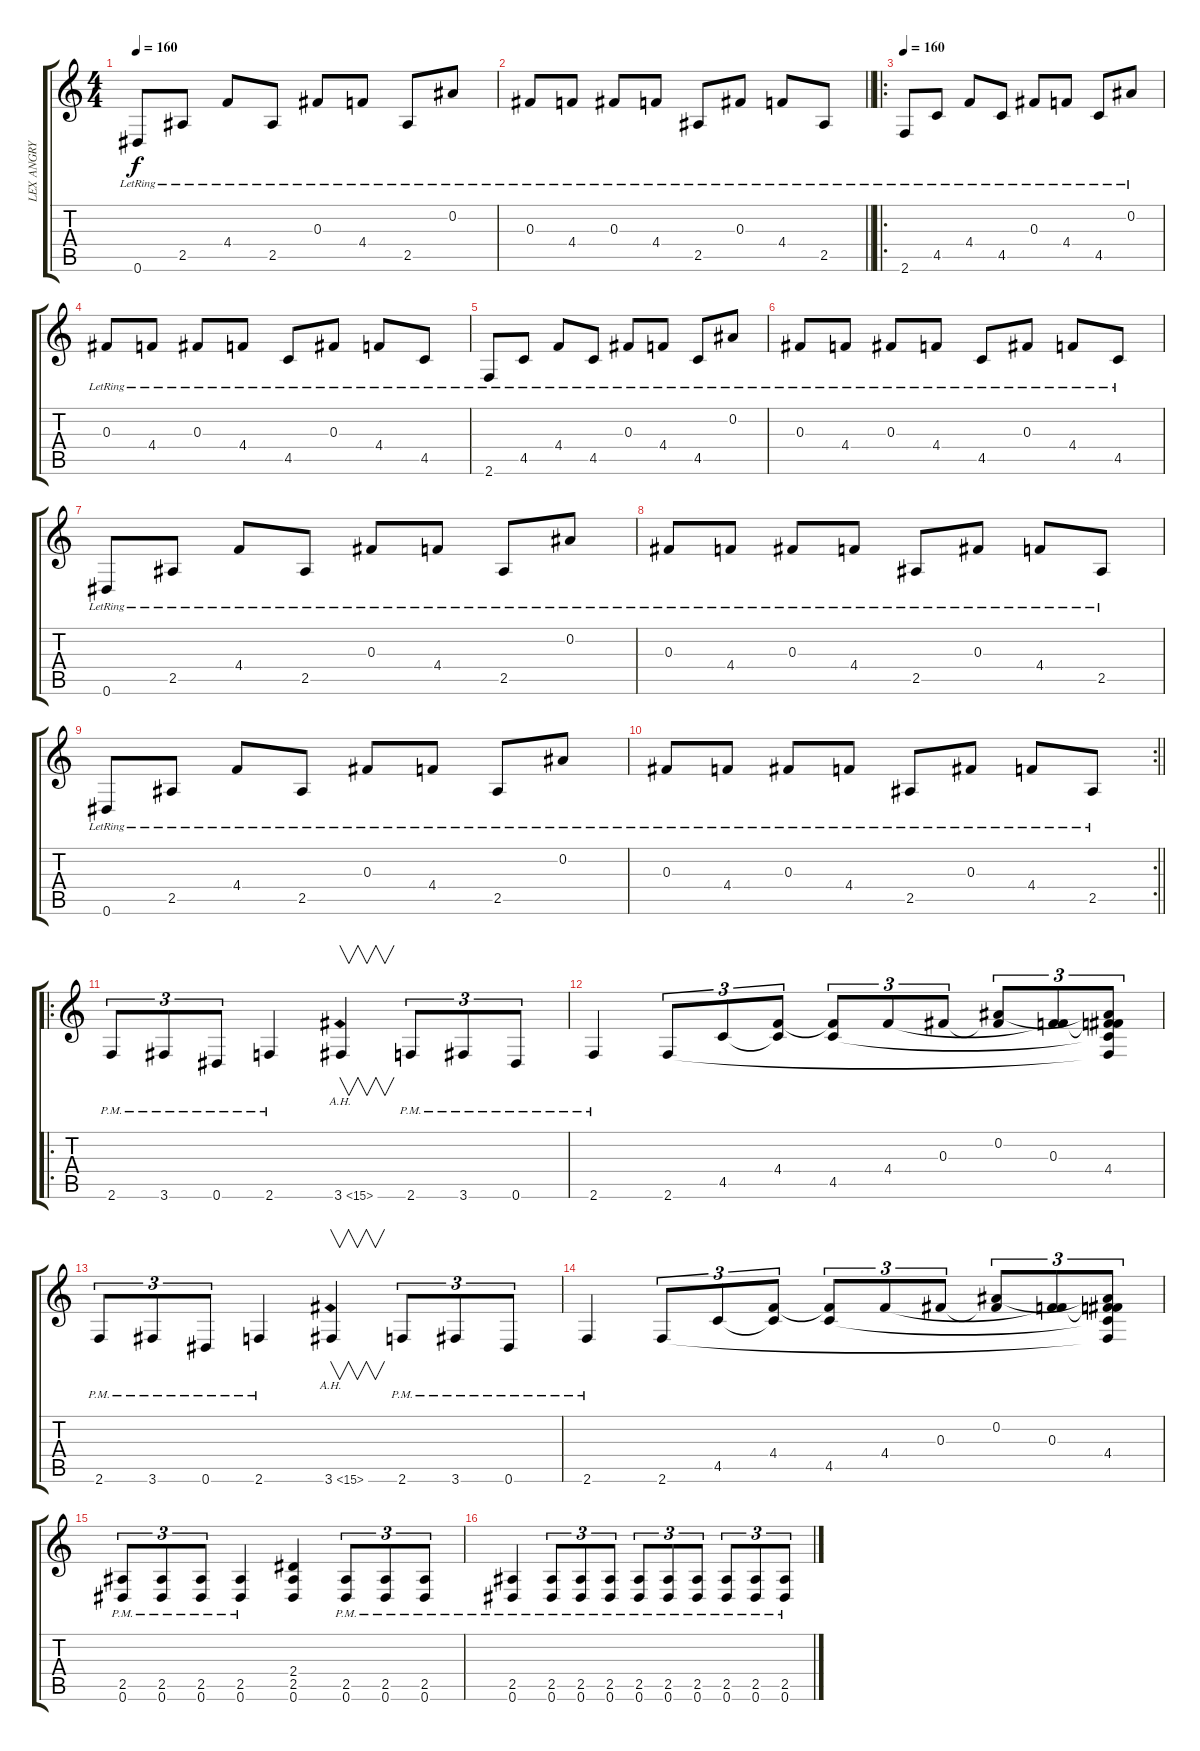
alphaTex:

\track ("LEX ANGRY" "LEX ANGRY") {instrument acousticguitarsteel}
\staff {score tabs}
\tuning (Eb4 Bb3 Gb3 Db3 Ab2 Eb2) {hide}
\ts (4 4)
\tempo 160
\clef g2
\ks c
0.6{lr}.8{dy f} 2.5{lr}.8 4.4{lr}.8 2.5{lr}.8 0.3{lr}.8 4.4{lr}.8 2.5{lr}.8 0.2{lr}.8 |
\barLineRight lightlight
0.3{lr}.8 4.4{lr}.8 0.3{lr}.8 4.4{lr}.8 2.5{lr}.8 0.3{lr}.8 4.4{lr}.8 2.5{lr}.8 |
\ro
\tempo 160
2.6{lr}.8 4.5{lr}.8 4.4{lr}.8 4.5{lr}.8 0.3{lr}.8 4.4{lr}.8 4.5{lr}.8 0.2{lr}.8 |
0.3{lr}.8 4.4{lr}.8 0.3{lr}.8 4.4{lr}.8 4.5{lr}.8 0.3{lr}.8 4.4{lr}.8 4.5{lr}.8 |
2.6{lr}.8 4.5{lr}.8 4.4{lr}.8 4.5{lr}.8 0.3{lr}.8 4.4{lr}.8 4.5{lr}.8 0.2{lr}.8 |
0.3{lr}.8 4.4{lr}.8 0.3{lr}.8 4.4{lr}.8 4.5{lr}.8 0.3{lr}.8 4.4{lr}.8 4.5{lr}.8 |
0.6{lr}.8 2.5{lr}.8 4.4{lr}.8 2.5{lr}.8 0.3{lr}.8 4.4{lr}.8 2.5{lr}.8 0.2{lr}.8 |
0.3{lr}.8 4.4{lr}.8 0.3{lr}.8 4.4{lr}.8 2.5{lr}.8 0.3{lr}.8 4.4{lr}.8 2.5{lr}.8 |
0.6{lr}.8 2.5{lr}.8 4.4{lr}.8 2.5{lr}.8 0.3{lr}.8 4.4{lr}.8 2.5{lr}.8 0.2{lr}.8 |
\rc 2
\barLineRight lightlight
0.3{lr}.8 4.4{lr}.8 0.3{lr}.8 4.4{lr}.8 2.5{lr}.8 0.3{lr}.8 4.4{lr}.8 2.5{lr}.8 |
\ro
2.6{pm}.8{tu (3 2) instrument distortionguitar} 3.6{pm}.8{tu (3 2)} 0.6{pm}.8{tu (3 2)} 2.6{pm}.4 3.6{ah 12}.4{v} 2.6{pm}.8{tu (3 2)} 3.6{pm}.8{tu (3 2)} 0.6{pm}.8{tu (3 2)} |
2.6{pm}.4 2.6.8{tu (3 2)} 4.5.8{tu (3 2)} (4.4 4.5{t}).8{tu (3 2)} (4.4{t} 4.5).8{tu (3 2)} 4.4.8{tu (3 2)} 0.3.8{tu (3 2)} (0.2 0.3{t}).8{tu (3 2)} (0.3 4.4{t}).8{tu (3 2)} (0.2{t} 0.3{t} 4.4 4.5{t} 2.6{t}).8{tu (3 2)} |
2.6{pm}.8{tu (3 2)} 3.6{pm}.8{tu (3 2)} 0.6{pm}.8{tu (3 2)} 2.6{pm}.4 3.6{ah 12}.4{v} 2.6{pm}.8{tu (3 2)} 3.6{pm}.8{tu (3 2)} 0.6{pm}.8{tu (3 2)} |
2.6{pm}.4 2.6.8{tu (3 2)} 4.5.8{tu (3 2)} (4.4 4.5{t}).8{tu (3 2)} (4.4{t} 4.5).8{tu (3 2)} 4.4.8{tu (3 2)} 0.3.8{tu (3 2)} (0.2 0.3{t}).8{tu (3 2)} (0.3 4.4{t}).8{tu (3 2)} (0.2{t} 0.3{t} 4.4 4.5{t} 2.6{t}).8{tu (3 2)} |
(2.5{pm} 0.6{pm}).8{tu (3 2)} (2.5{pm} 0.6{pm}).8{tu (3 2)} (2.5{pm} 0.6{pm}).8{tu (3 2)} (2.5{pm} 0.6{pm}).4 (2.4 2.5 0.6).4 (2.5{pm} 0.6{pm}).8{tu (3 2)} (2.5{pm} 0.6{pm}).8{tu (3 2)} (2.5{pm} 0.6{pm}).8{tu (3 2)} |
(2.5{pm} 0.6{pm}).4 (2.5{pm} 0.6{pm}).8{tu (3 2)} (2.5{pm} 0.6{pm}).8{tu (3 2)} (2.5{pm} 0.6{pm}).8{tu (3 2)} (2.5{pm} 0.6{pm}).8{tu (3 2)} (2.5{pm} 0.6{pm}).8{tu (3 2)} (2.5{pm} 0.6{pm}).8{tu (3 2)} (2.5{pm} 0.6{pm}).8{tu (3 2)} (2.5{pm} 0.6{pm}).8{tu (3 2)} (2.5{pm} 0.6{pm}).8{tu (3 2)}
